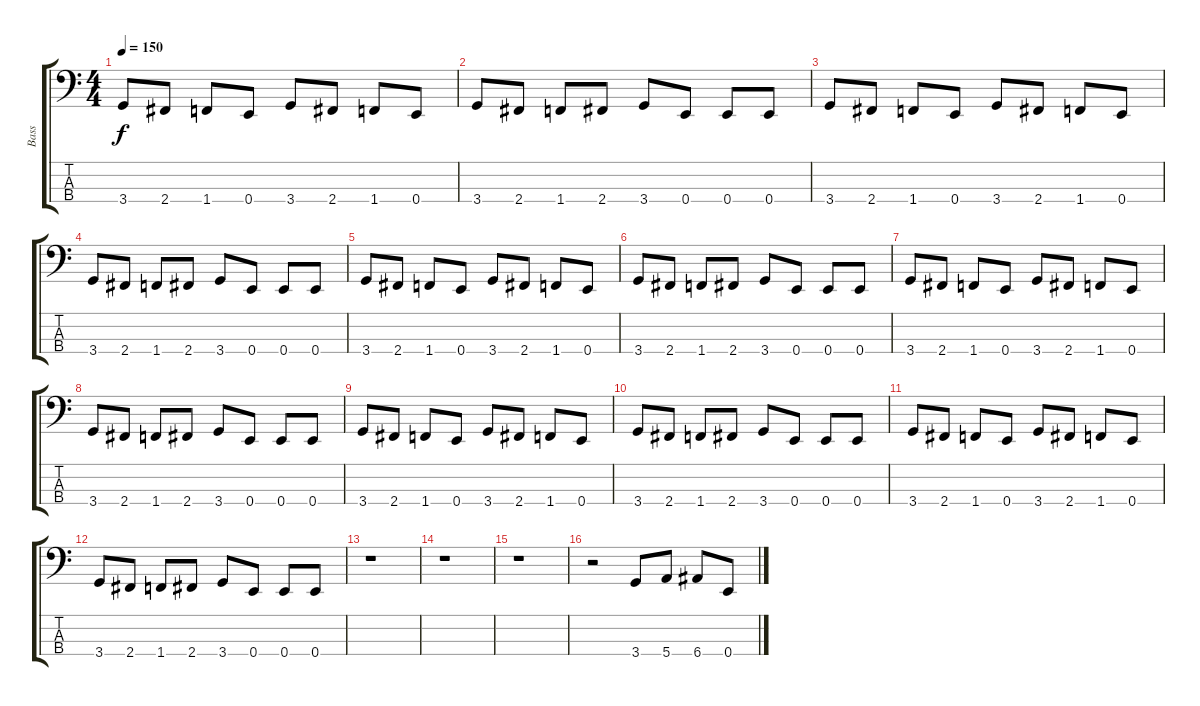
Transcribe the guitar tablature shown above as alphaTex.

\track ("Bass" "Bass") {instrument electricbassfinger}
\staff {score tabs}
\tuning (G2 D2 A1 E1) {hide}
\ts (4 4)
\tempo 150
\clef f4
\ks c
3.4.8{dy f} 2.4.8 1.4.8 0.4.8 3.4.8 2.4.8 1.4.8 0.4.8 |
3.4.8 2.4.8 1.4.8 2.4.8 3.4.8 0.4.8 0.4.8 0.4.8 |
3.4.8 2.4.8 1.4.8 0.4.8 3.4.8 2.4.8 1.4.8 0.4.8 |
3.4.8 2.4.8 1.4.8 2.4.8 3.4.8 0.4.8 0.4.8 0.4.8 |
3.4.8 2.4.8 1.4.8 0.4.8 3.4.8 2.4.8 1.4.8 0.4.8 |
3.4.8 2.4.8 1.4.8 2.4.8 3.4.8 0.4.8 0.4.8 0.4.8 |
3.4.8 2.4.8 1.4.8 0.4.8 3.4.8 2.4.8 1.4.8 0.4.8 |
3.4.8 2.4.8 1.4.8 2.4.8 3.4.8 0.4.8 0.4.8 0.4.8 |
3.4.8 2.4.8 1.4.8 0.4.8 3.4.8 2.4.8 1.4.8 0.4.8 |
3.4.8 2.4.8 1.4.8 2.4.8 3.4.8 0.4.8 0.4.8 0.4.8 |
3.4.8 2.4.8 1.4.8 0.4.8 3.4.8 2.4.8 1.4.8 0.4.8 |
3.4.8 2.4.8 1.4.8 2.4.8 3.4.8 0.4.8 0.4.8 0.4.8 |
r.1 |
r.1 |
r.1 |
r.2 3.4.8 5.4.8 6.4.8 0.4.8
